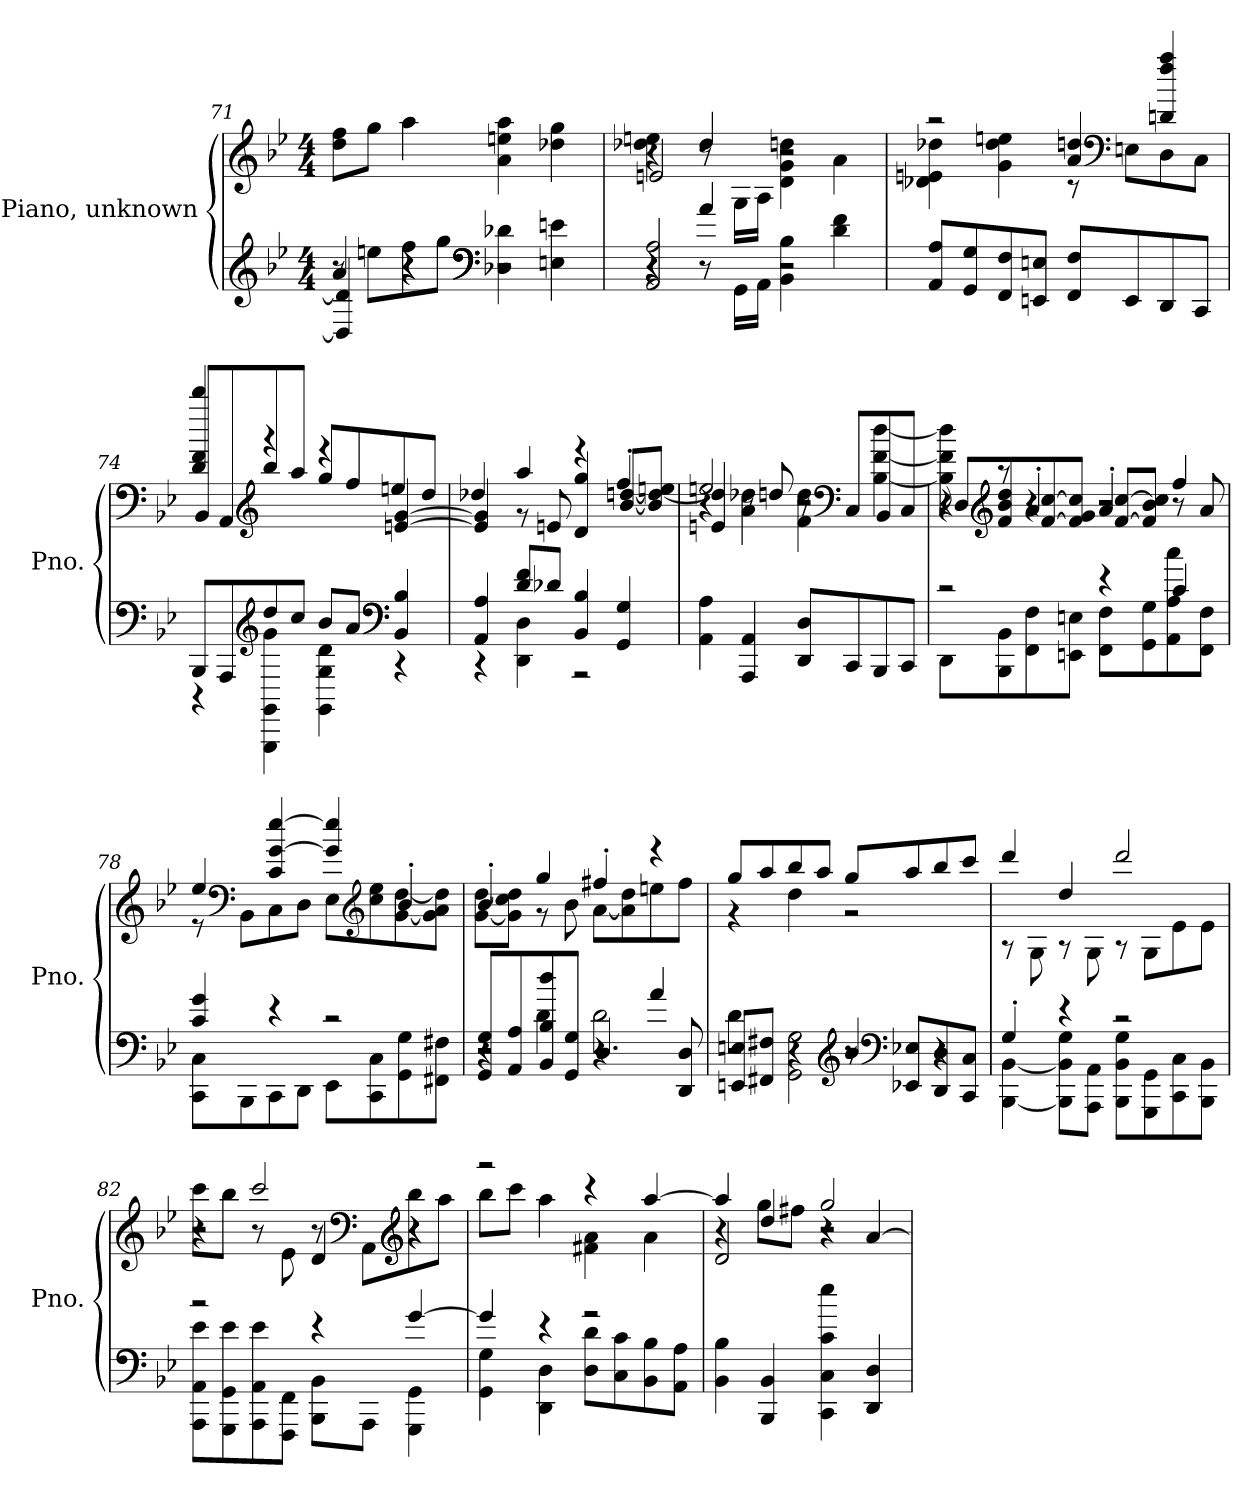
**kern	**kern
*part1	*part1
*staff2	*staff1
*I"Piano, unknown	*
*I'Pno.	*
*clefG2	*clefG2
*k[b-e-]	*k[b-e-]
*M4/4	*M4/4
=71	=71
*^	*
*	*^	*
4a/	8r	4D/] 4d/]	8dd\ 8ff\L
.	8een\L	.	8gg\J
4r	8ff\	4r	4aa\
.	8gg\J	.	.
*clefF4	*	*	*
2r	4D-X\ 4d-X\	2r	4a\ 4een\ 4aa\
.	4En\ 4en\	.	4dd-X\ 4gg\
!!LO:LB:g=z
=72	=72	=72	=72
*	*	*	*^
*	*	*	*	*^
4r	4r	2AA/ 2A/	4r	4dd-X\ 4een\	2en/
4a/	8r	.	4dd-/	8r	.
.	16GG\LL	.	.	16G\LL	.
.	16AA\JJ	.	.	16A\JJ	.
2r	4BB-\ 4B-\	2r	2r	4d\ 4g\ 4ddn\	2r
.	4d\ 4f\	.	.	4a\	.
*v	*v	*v	*	*	*
*	*	*v	*v
=73	=73	=73
8AA/ 8A/L	2r	4d-X\ 4en\ 4dd-X\
8GG/ 8G/	.	.
8FF/ 8F/	.	4g\ 4dd-\ 4een\
8EEn/ 8En/J	.	.
8FF/ 8F/L	4a/ 4ddn/	8r
*	*clefF4	*
8EE/	.	8En\L
8DD/	4dn/ 4ff/ 4aa/	8D\
8CC/J	.	8C\J
=74	=74	=74
*^	*	*
8BBB-/L	4r	4d/ 4f/ 4ddd/	8BB-/L
8AAA/	.	.	8AA/
*clefG2	*	*clefG2	*
8dd/	4GGG\ 4GG\ 4g\	4r	8bb-/
8cc/J	.	.	8aa/J
8b-/L	4GG\ 4G\ 4d\	4r	8gg/L
8a/J	.	.	8ff/
*clefF4	*	*	*
4BB-/ 4B-/	4r	[4en/ [4g/	8een/
.	.	.	8dd/J
!!LO:PB:g=z	!!
=75	=75	=75	=75
4AA/ 4A/	4r	4e/] 4g/]	4dd-X/
8d/ 8f/L	4DD\ 4D\	4aa/	8r
8d-X/J	.	.	8en/
4BB-/ 4B-/	2r	4r	4d/ 4gg/
4GG/ 4G/	.	4ff'/	[8b-/ [8ddn/L
.	.	.	8b-/] 8dd/_ 8een/J
*v	*v	*	*
=76	=76	=76
*	*	*^
4AA\ 4A\	2een/	4r	4en/ 4dd/]
4AAA/ 4AA/	.	4a\ 4dd-X\	8r
.	.	.	8ddn/
8DD/ 8D/L	2r	4f\ 4dd\	8r
*	*clefF4	*	*
8CC/	.	.	8C/L
8BBB-/	.	[4B-\ [4f\ [4dd\	8BB-/
8CC/J	.	.	8C/J
=77	=77	=77	=77
*^	*	*	*
2r	8DD\L	4r	8B-\] 8f\] 8dd\]	8D/L
*	*	*clefG2	*	*
.	8BBB-\ 8BB-\	.	8r	8f/ 8b-/ 8dd/
.	8FF\ 8F\	4a'/	4r	[8f/ [8cc/
.	8EEn\ 8En\J	.	.	8f/] 8g/ 8cc/]J
4r	8FF\ 8F\L	4a'/	2r	[8f/ [8cc/L
.	8GG\ 8G\	.	.	8f/] 8b-/ 8cc/]J
4c/	8AA\ 8A\ 8cc\	4ff/	.	8r
.	8FF\ 8F\J	.	.	8a/
*	*	*	*v	*v
!!LO:LB:g=z
=78	=78	=78	=78
4c/ 4g/	8CC\ 8C\L	4ee-/	8r
*	*	*clefF4	*
.	8BBB-\	.	8BB-\L
4r	8CC\	4c/ [4g/ [4ee-/	8C\
.	8DD\J	.	8D\J
2r	8EE-\L	4g/] 4ee-/]	8E-\L
*	*	*clefG2	*
.	8CC\ 8C\	.	8cc\ 8ee-\
.	8GG\ 8G\	4b-'/	[8g\ [8dd\
.	8FF#X\ 8F#X\J	.	8g\] 8a\ 8dd\]J
=79	=79	=79	=79
*	*^	*	*
2r	4r	8GG/ 8G/L	4b-'/	[8g\ [8dd\L
.	.	8AA/ 8A/	.	8g\] 8cc\ 8dd\]J
.	4d\	8BB-/ 8B-/ 8dd/	4gg/	8r
.	.	8GG/ 8G/J	.	8b-\
4r	2d\	4.D/	4ff#X'/	[8a\L
.	.	.	.	8a\] 8dd\
4a/	.	.	4r	8een\
.	.	8DD/ 8D/	.	8ff#\J
=80	=80	=80	=80	=80
2r	4d\	8EEn/ 8En/L	8gg/L	4r
.	.	8FF#X/ 8F#X/J	8aa/	.
.	2GG\ 2G\	4r	8bb-/	4dd\
.	.	.	8aa/J	.
*clefG2	*	*	*	*
4b-/	.	8r	8gg/L	2r
*clefF4	*	*	*	*
.	.	8EE-X/ 8E-X/L	8aa/	.
4r	4r	8DD/ 8D/	8bb-/	.
.	.	8CC/ 8C/J	8ccc/J	.
*	*v	*v	*	*
!!LO:LB:g=z	!!
=81	=81	=81	=81
4G'/	[4BBB-\ [4BB-\	4ddd/	8r
.	.	.	8G\
4r	8BBB-\] 8BB-\] 8G\L	4dd/	8r
.	8AAA\ 8AA\J	.	8G\
2r	8BBB-\ 8BB-\ 8G\L	2ddd/	8r
.	8GGG\ 8GG\	.	8G\L
.	8CC\ 8C\	.	8e-\
.	8BBB-\ 8BB-\J	.	8e-\J
=82	=82	=82	=82
*	*	*	*^
2r	8AAA\ 8AA\ 8e-\L	4r	8ccc\L	2r
.	8GGG\ 8GG\ 8e-\	.	8bb-\J	.
.	8AAA\ 8AA\ 8e-\	2ccc/	8r	.
.	8FFF\ 8FF\J	.	8e-\	.
4r	8BBB-\ 8BB-\L	.	8r	4d/
*	*	*clefF4	*	*
.	8AAA\J	.	8AA\L	.
*	*	*clefG2	*	*
[4g/	4GGG\ 4GG\	4r	8bb-\	4r
.	.	.	8aa\J	.
*	*	*	*v	*v
=83	=83	=83	=83
4g/]	4GG\ 4G\	2r	8bb-\L
.	.	.	8ccc\J
4r	4DD\ 4D\	.	4aa\
2r	8D\ 8d\L	4r	4f#X\ 4a\
.	8C\ 8c\	.	.
.	8BB-\ 8B-\	[4aa/	4a\
.	8AA\ 8A\J	.	.
*v	*v	*	*
=84	=84	=84
*	*	*^
4BB-\ 4B-\	4aa/]	4r	2d/
4BBB-/ 4BB-/	4dd/	8gg\L	.
.	.	8ff#X\J	.
4CC\ 4C\ 4c\ 4ee-\	2gg/	2r	4r
4DD/ 4D/	.	.	[4a/
*	*v	*v	*v
=	=
*-	*-
